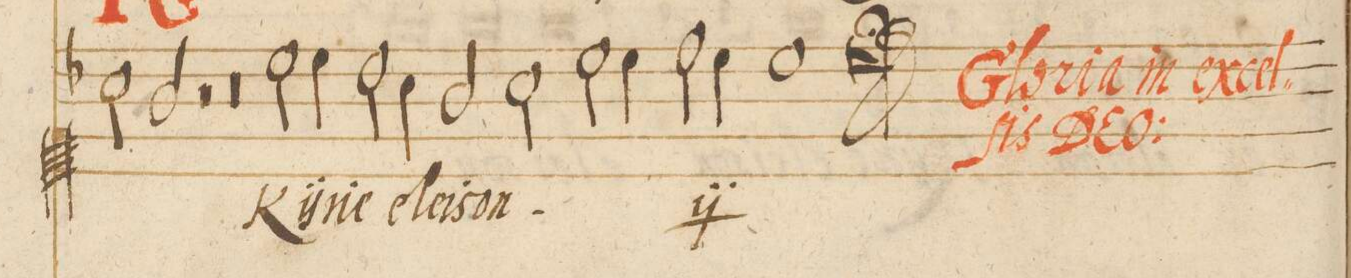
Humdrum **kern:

**kern	**text
*I"Cantus 1 Chori	*
*clefC1	*
*k[b-]	*
*met(C|)	*
*M2/1	*
2a\	-lei-
=43-	=43-
2g/	-son
2r	.
1r	.
*	*Xij
=44-	=44-
1r	.
2cc\	Kÿ-
4cc\	-ri-
2b-\	-e
=45-	=45-
4a\	e-
2g/	-lei-
2a\	-son
*	*ij
2cc\	Kÿ-
=46-	=46-
4cc\	-ri-
2dd\	-e
4cc\	e-
1cc	-lei-
=47-	=47-
00cc;	-son
=48-	=48-
==	==
*-	*-
